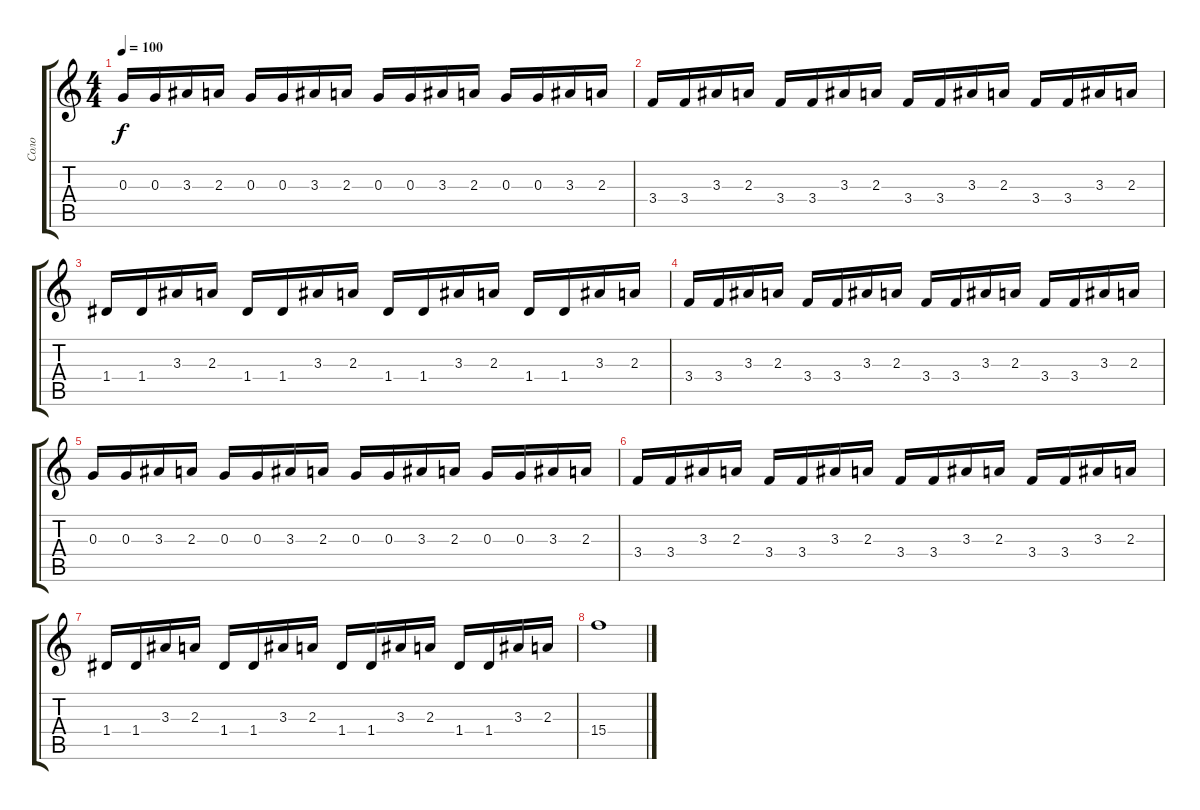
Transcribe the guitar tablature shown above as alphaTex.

\track ("Соло" "Соло") {instrument distortionguitar}
\staff {score tabs}
\tuning (E4 B3 G3 D3 A2 E2) {hide}
\ts (4 4)
\tempo 100
\clef g2
\ks c
0.3.16{dy f} 0.3.16 3.3.16 2.3.16 0.3.16 0.3.16 3.3.16 2.3.16 0.3.16 0.3.16 3.3.16 2.3.16 0.3.16 0.3.16 3.3.16 2.3.16 |
3.4.16 3.4.16 3.3.16 2.3.16 3.4.16 3.4.16 3.3.16 2.3.16 3.4.16 3.4.16 3.3.16 2.3.16 3.4.16 3.4.16 3.3.16 2.3.16 |
1.4.16 1.4.16 3.3.16 2.3.16 1.4.16 1.4.16 3.3.16 2.3.16 1.4.16 1.4.16 3.3.16 2.3.16 1.4.16 1.4.16 3.3.16 2.3.16 |
3.4.16 3.4.16 3.3.16 2.3.16 3.4.16 3.4.16 3.3.16 2.3.16 3.4.16 3.4.16 3.3.16 2.3.16 3.4.16 3.4.16 3.3.16 2.3.16 |
0.3.16 0.3.16 3.3.16 2.3.16 0.3.16 0.3.16 3.3.16 2.3.16 0.3.16 0.3.16 3.3.16 2.3.16 0.3.16 0.3.16 3.3.16 2.3.16 |
3.4.16 3.4.16 3.3.16 2.3.16 3.4.16 3.4.16 3.3.16 2.3.16 3.4.16 3.4.16 3.3.16 2.3.16 3.4.16 3.4.16 3.3.16 2.3.16 |
1.4.16 1.4.16 3.3.16 2.3.16 1.4.16 1.4.16 3.3.16 2.3.16 1.4.16 1.4.16 3.3.16 2.3.16 1.4.16 1.4.16 3.3.16 2.3.16 |
15.4.1
